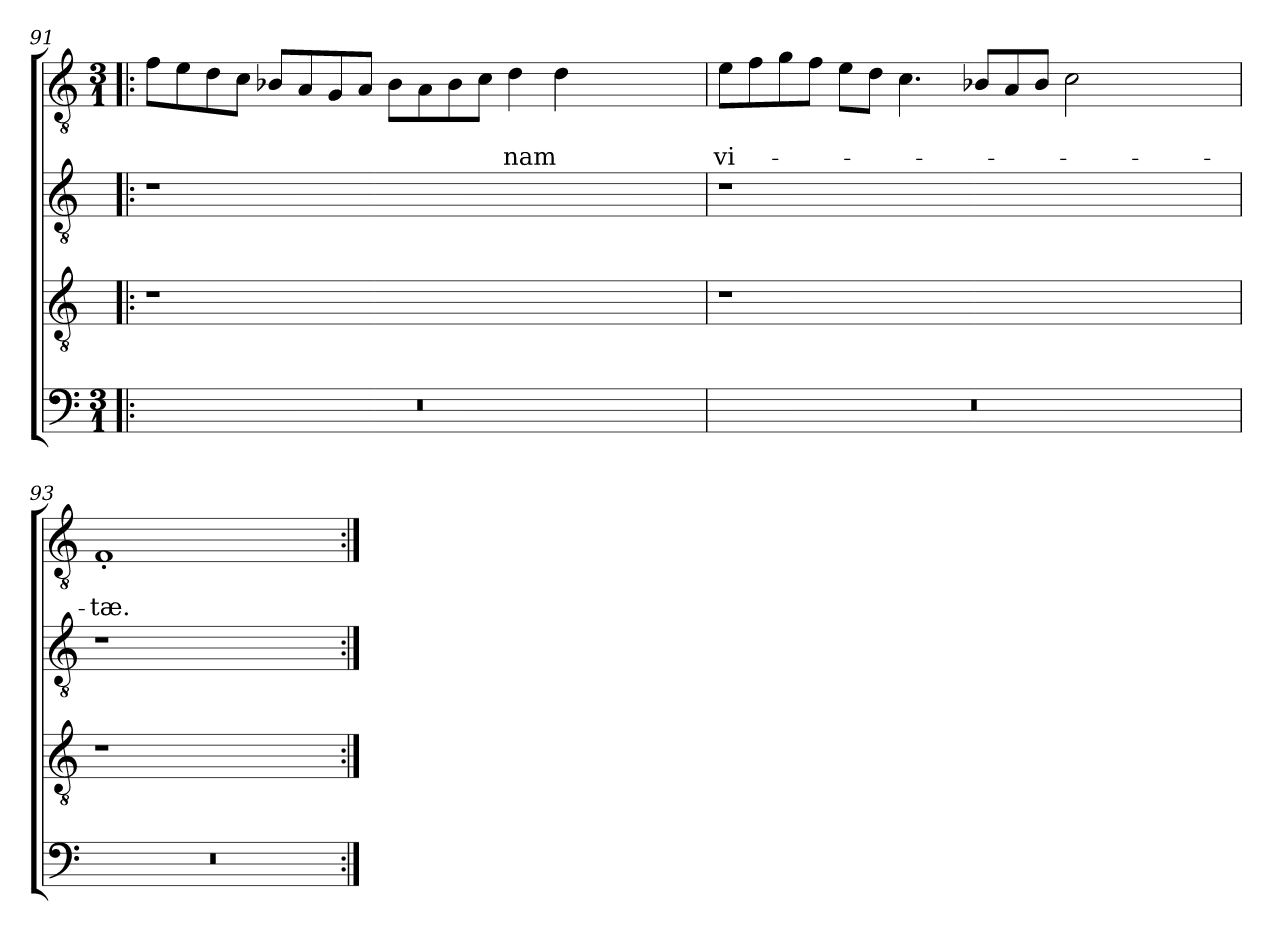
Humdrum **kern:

**kern	**kern	**kern	**kern	**text	**text
*part4	*part3	*part2	*part1	*part1	*part1
*staff4	*staff3	*staff2	*staff1	*staff1	*staff1
!!LO:LB:g=z
*clefF4	*clefGv2	*clefGv2	*clefGv2	*	*
*k[]	*k[]	*k[]	*k[]	*	*
*C:	*C:	*C:	*C:	*	*
*M3/1	*	*	*M3/1	*	*
=91!|:	=91!|:	=91!|:	=91!|:	=91!|:	=91!|:
0.r	1r	1r	8f\L	.	.
.	.	.	8e\	.	.
.	.	.	8d\	.	.
.	.	.	8c\J	.	.
.	.	.	8B-X/L	.	.
.	.	.	8A/	.	.
.	.	.	8G/	.	.
.	.	.	8A/J	.	.
.	0ryy	0ryy	8B-\L	.	.
.	.	.	8A\	.	.
.	.	.	8B-\	.	.
.	.	.	8c\J	.	.
!	!	!	!	!	!LO:LY:b
.	.	.	4d\	.	nam
.	.	.	4d\	.	.
.	.	.	1ryy	.	.
=92	=92	=92	=92	=92	=92
!	!	!	!	!	!LO:LY:b
0.r	1r	1r	8e\L	.	vi-
.	.	.	8f\	.	.
.	.	.	8g\	.	.
.	.	.	8f\J	.	.
.	.	.	8e\L	.	.
.	.	.	8d\J	.	.
.	.	.	4.c\	.	.
.	0ryy	0ryy	.	.	.
.	.	.	8B-X/L	.	.
.	.	.	8A/	.	.
.	.	.	8B-/J	.	.
.	.	.	2c\	.	.
.	.	.	1ryy	.	.
=93	=93	=93	=93	=93	=93
!	!	!	!	!	!LO:LY:b
0.r	1r	1r	1F'<	.	-tæ.
.	0ryy	0ryy	0ryy	.	.
=:|!	=:|!	=:|!	=:|!	=:|!	=:|!
*-	*-	*-	*-	*-	*-
